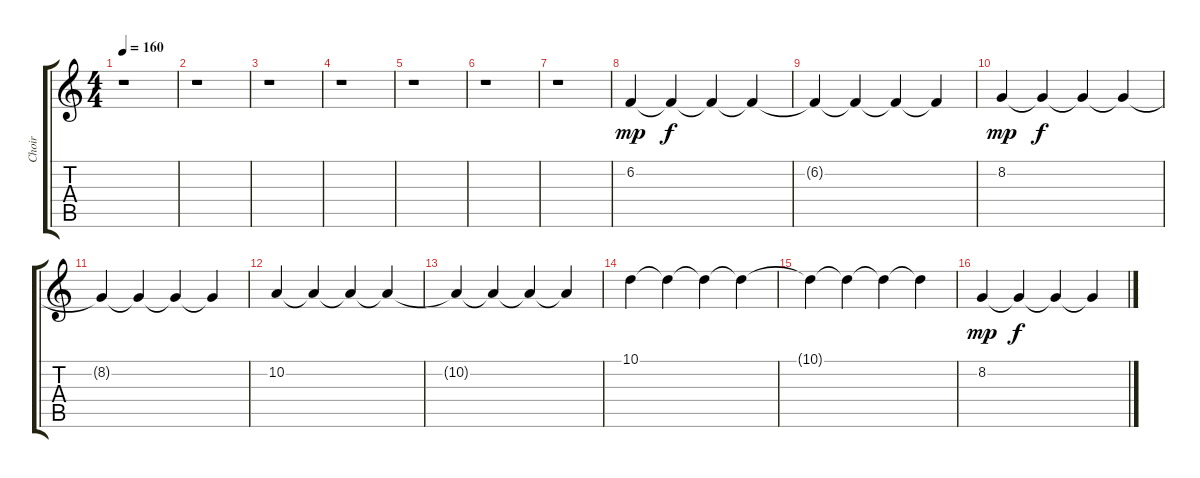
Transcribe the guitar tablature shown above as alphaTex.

\track ("Choir" "Choir") {instrument synthvoice}
\staff {score tabs}
\tuning (E4 B3 G3 D3 A2 E2) {hide}
\ts (4 4)
\tempo 160
\clef g2
\ks c
r.1{dy mp} |
r.1 |
r.1 |
r.1 |
r.1 |
r.1 |
r.1 |
6.2.4 6.2{t}.4{dy f} 6.2{t}.4 6.2{t}.4 |
6.2{t}.4 6.2{t}.4 6.2{t}.4 6.2{t}.4 |
8.2.4{dy mp} 8.2{t}.4{dy f} 8.2{t}.4 8.2{t}.4 |
8.2{t}.4 8.2{t}.4 8.2{t}.4 8.2{t}.4 |
10.2.4 10.2{t}.4 10.2{t}.4 10.2{t}.4 |
10.2{t}.4 10.2{t}.4 10.2{t}.4 10.2{t}.4 |
10.1.4 10.1{t}.4 10.1{t}.4 10.1{t}.4 |
10.1{t}.4 10.1{t}.4 10.1{t}.4 10.1{t}.4 |
8.2.4{dy mp} 8.2{t}.4{dy f} 8.2{t}.4 8.2{t}.4
